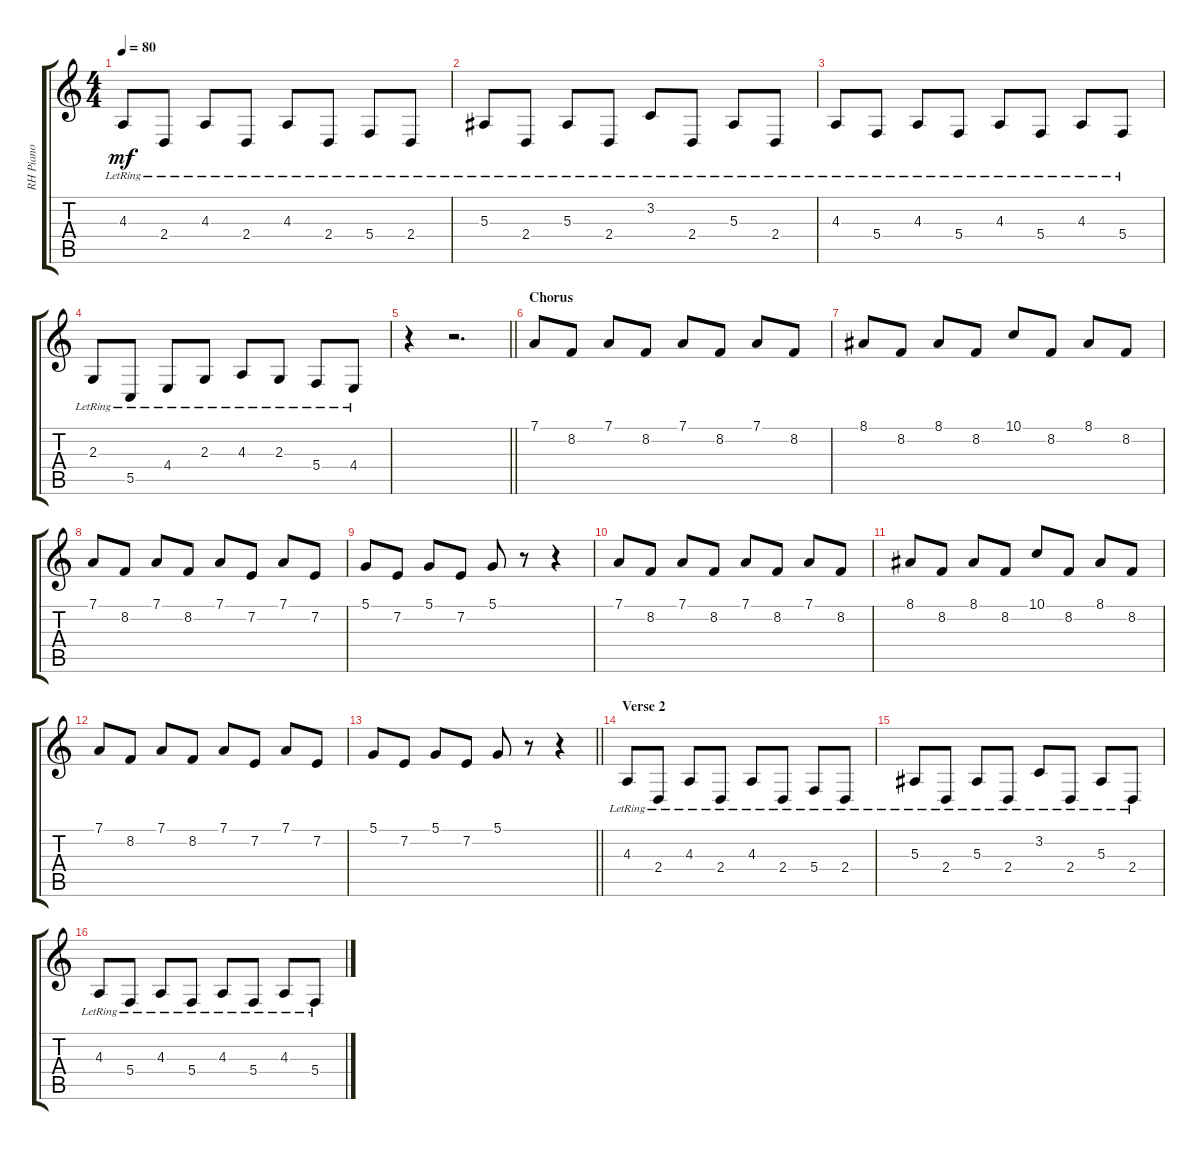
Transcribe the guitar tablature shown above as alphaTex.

\track ("RH Piano" "RH Piano") {instrument acousticgrandpiano}
\staff {score tabs}
\tuning (D4 A3 F3 C3 G2 C2) {hide}
\ts (4 4)
\tempo 80
\clef g2
\ks c
4.3{lr}.8{dy mf} 2.4{lr}.8 4.3{lr}.8 2.4{lr}.8 4.3{lr}.8 2.4{lr}.8 5.4{lr}.8 2.4{lr}.8 |
5.3{lr}.8 2.4{lr}.8 5.3{lr}.8 2.4{lr}.8 3.2{lr}.8 2.4{lr}.8 5.3{lr}.8 2.4{lr}.8 |
4.3{lr}.8 5.4{lr}.8 4.3{lr}.8 5.4{lr}.8 4.3{lr}.8 5.4{lr}.8 4.3{lr}.8 5.4{lr}.8 |
2.3{lr}.8 5.5{lr}.8 4.4{lr}.8 2.3{lr}.8 4.3{lr}.8 2.3{lr}.8 5.4{lr}.8 4.4{lr}.8 |
\barLineRight lightlight
r.4 r.2{d} |
\section ("" "Chorus")
7.1.8 8.2.8 7.1.8 8.2.8 7.1.8 8.2.8 7.1.8 8.2.8 |
8.1.8 8.2.8 8.1.8 8.2.8 10.1.8 8.2.8 8.1.8 8.2.8 |
7.1.8 8.2.8 7.1.8 8.2.8 7.1.8 7.2.8 7.1.8 7.2.8 |
5.1.8 7.2.8 5.1.8 7.2.8 5.1.8 r.8 r.4 |
7.1.8 8.2.8 7.1.8 8.2.8 7.1.8 8.2.8 7.1.8 8.2.8 |
8.1.8 8.2.8 8.1.8 8.2.8 10.1.8 8.2.8 8.1.8 8.2.8 |
7.1.8 8.2.8 7.1.8 8.2.8 7.1.8 7.2.8 7.1.8 7.2.8 |
\barLineRight lightlight
5.1.8 7.2.8 5.1.8 7.2.8 5.1.8 r.8 r.4 |
\section ("" "Verse 2")
4.3{lr}.8 2.4{lr}.8 4.3{lr}.8 2.4{lr}.8 4.3{lr}.8 2.4{lr}.8 5.4{lr}.8 2.4{lr}.8 |
5.3{lr}.8 2.4{lr}.8 5.3{lr}.8 2.4{lr}.8 3.2{lr}.8 2.4{lr}.8 5.3{lr}.8 2.4{lr}.8 |
4.3{lr}.8 5.4{lr}.8 4.3{lr}.8 5.4{lr}.8 4.3{lr}.8 5.4{lr}.8 4.3{lr}.8 5.4{lr}.8
